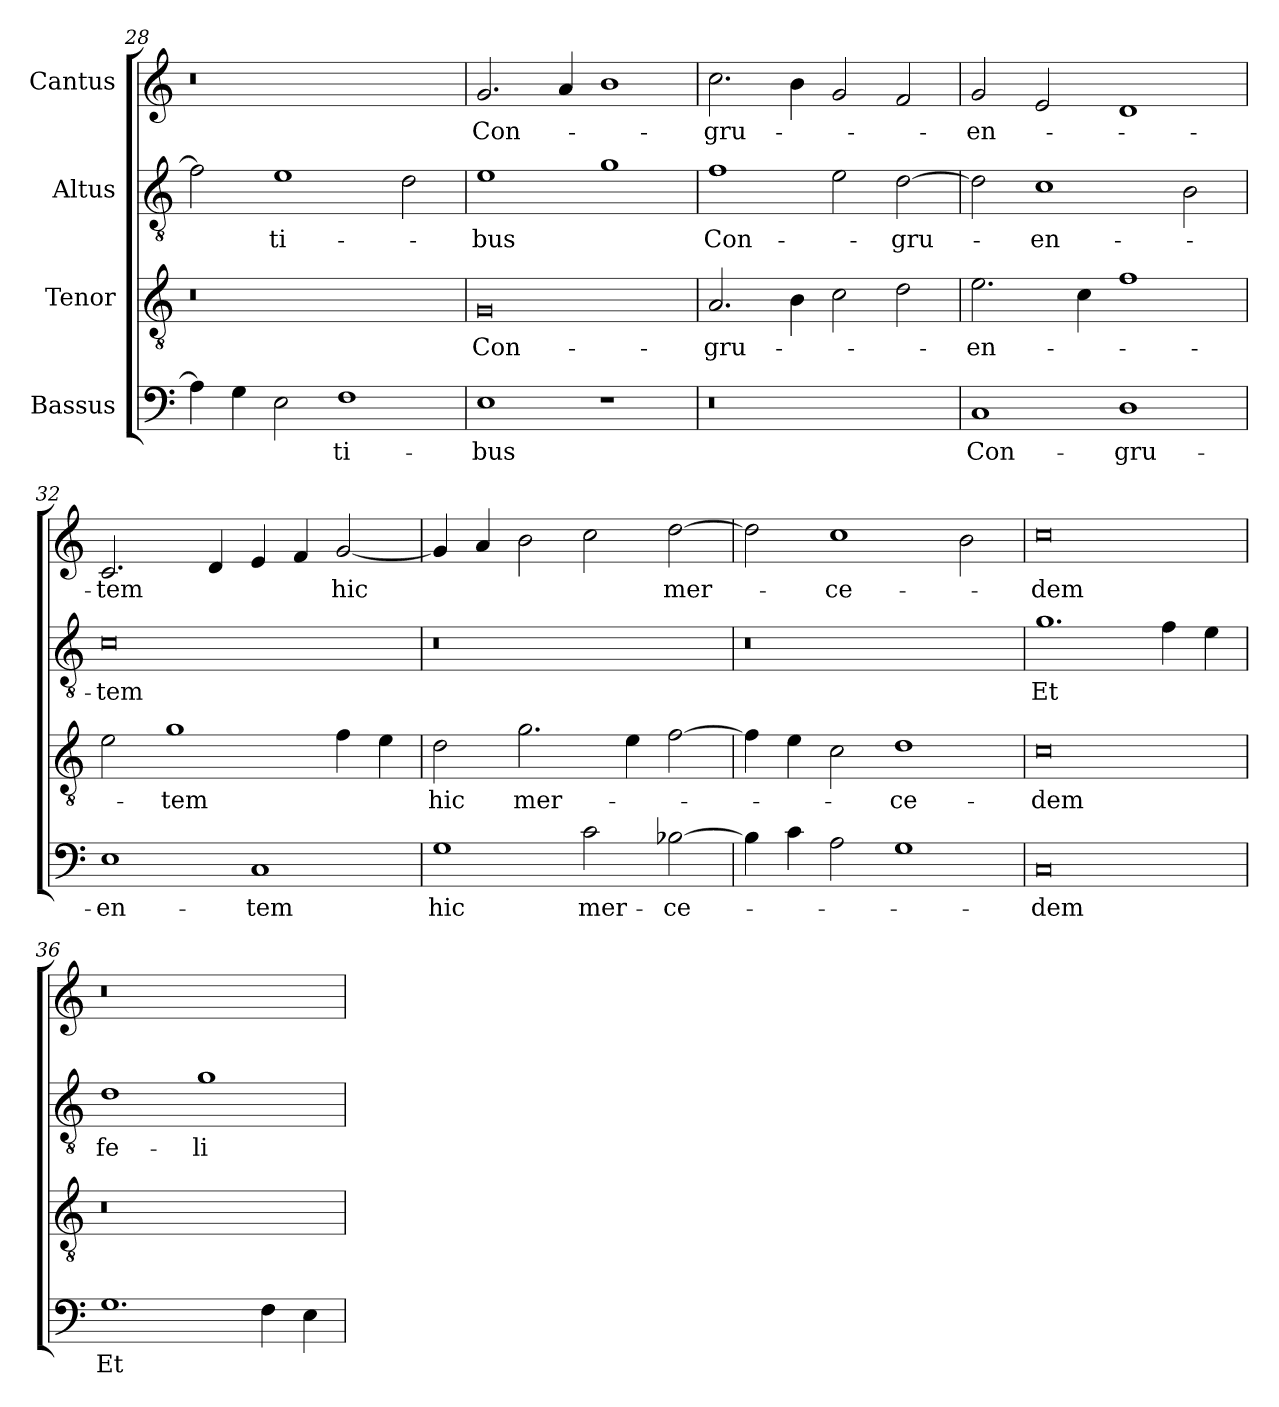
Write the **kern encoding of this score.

**kern	**text	**kern	**text	**kern	**text	**kern	**text
*part4	*part4	*part3	*part3	*part2	*part2	*part1	*part1
*staff4	*staff4	*staff3	*staff3	*staff2	*staff2	*staff1	*staff1
*I"Bassus	*	*I"Tenor	*	*I"Altus	*	*I"Cantus	*
*clefF4	*	*clefGv2	*	*clefGv2	*	*clefG2	*
*k[]	*	*k[]	*	*k[]	*	*k[]	*
*C:	*	*C:	*	*C:	*	*C:	*
=28	=28	=28	=28	=28	=28	=28	=28
4A\]	.	0r	.	2f\]	.	0r	.
4G\	.	.	.	.	.	.	.
!	!	!	!	!	!LO:LY:i	!	!
2E\	.	.	.	1e\	-ti-	.	.
!	!LO:LY:i	!	!	!	!	!	!
1F\	-ti-	.	.	.	.	.	.
.	.	.	.	2d\	.	.	.
=29	=29	=29	=29	=29	=29	=29	=29
!	!LO:LY:i	!	!LO:LY:i	!	!LO:LY:i	!	!
1E\	-bus	0G/	Con-	1e\	-bus	2.g/	Con-
.	.	.	.	.	.	4a/	.
1r	.	.	.	1g\	.	1b\	.
=30	=30	=30	=30	=30	=30	=30	=30
!	!	!	!LO:LY:i	!	!LO:LY:i	!	!
0r	.	2.A/	-gru-	1f\	Con-	2.cc\	-gru-
.	.	4B\	.	.	.	4b\	.
.	.	2c\	.	2e\	.	2g/	.
!	!	!	!	!	!LO:LY:i	!	!
.	.	2d\	.	[2d\	-gru-	2f/	.
!!LO:LB:g=z
=31	=31	=31	=31	=31	=31	=31	=31
!	!LO:LY:i	!	!LO:LY:i	!	!	!	!
1C/	Con-	2.e\	-en-	2d\]	.	2g/	-en-
!	!	!	!	!	!LO:LY:i	!	!
.	.	.	.	1c\	-en-	2e/	.
.	.	4c\	.	.	.	.	.
!	!LO:LY:i	!	!	!	!	!	!
1D\	-gru-	1f\	.	.	.	1d/	.
.	.	.	.	2B\	.	.	.
=32	=32	=32	=32	=32	=32	=32	=32
!	!LO:LY:i	!	!	!	!LO:LY:i	!	!
1E\	-en-	2e\	.	0c\	-tem	2.c/	-tem
!	!	!	!LO:LY:i	!	!	!	!
.	.	1g\	-tem	.	.	.	.
.	.	.	.	.	.	4d/	.
!	!LO:LY:i	!	!	!	!	!	!
1C/	-tem	.	.	.	.	4e/	.
.	.	.	.	.	.	4f/	.
.	.	4f\	.	.	.	[2g/	hic
.	.	4e\	.	.	.	.	.
=33	=33	=33	=33	=33	=33	=33	=33
!	!LO:LY:i	!	!LO:LY:i	!	!	!	!
1G\	hic	2d\	hic	0r	.	4g/]	.
.	.	.	.	.	.	4a/	.
!	!	!	!LO:LY:i	!	!	!	!
.	.	2.g\	mer-	.	.	2b\	.
!	!LO:LY:i	!	!	!	!	!	!
2c\	mer-	.	.	.	.	2cc\	.
.	.	4e\	.	.	.	.	.
!	!LO:LY:i	!	!	!	!	!	!
[2B-X\	-ce-	[2f\	.	.	.	[2dd\	mer-
=34	=34	=34	=34	=34	=34	=34	=34
4B-\]	.	4f\]	.	0r	.	2dd\]	.
4c\	.	4e\	.	.	.	.	.
2A\	.	2c\	.	.	.	1cc\	-ce-
!	!	!	!LO:LY:i	!	!	!	!
1G\	.	1d\	-ce-	.	.	.	.
.	.	.	.	.	.	2b\	.
=35	=35	=35	=35	=35	=35	=35	=35
!	!LO:LY:i	!	!LO:LY:i	!	!LO:LY:i	!	!
0C/	-dem	0c\	-dem	1.g\	Et	0cc\	-dem
.	.	.	.	4f\	.	.	.
.	.	.	.	4e\	.	.	.
=36	=36	=36	=36	=36	=36	=36	=36
!	!LO:LY:i	!	!	!	!LO:LY:i	!	!
1.G\	Et	0r	.	1d\	fe-	0r	.
!	!	!	!	!	!LO:LY:i	!	!
.	.	.	.	1g\	-li-	.	.
4F\	.	.	.	.	.	.	.
4E\	.	.	.	.	.	.	.
=	=	=	=	=	=	=	=
*-	*-	*-	*-	*-	*-	*-	*-
